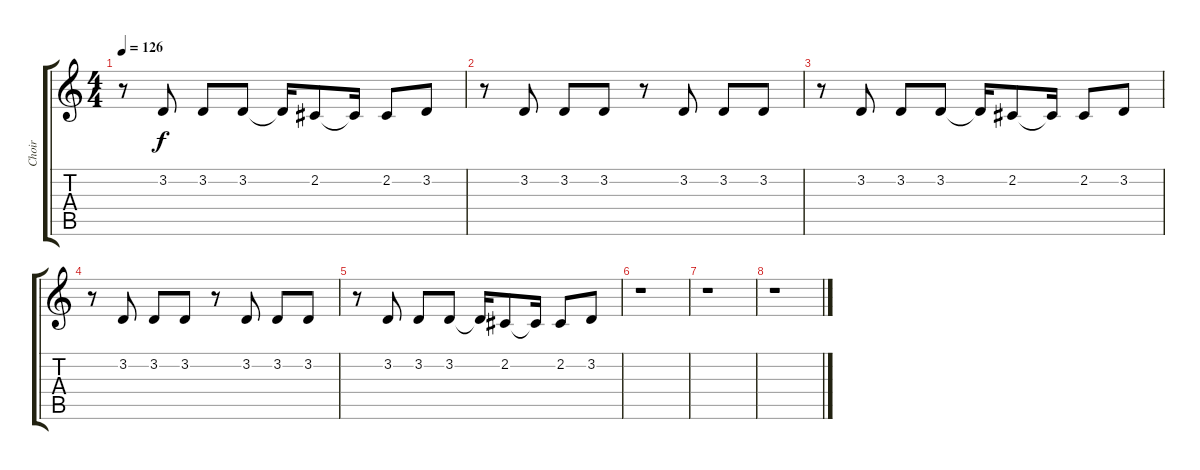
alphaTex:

\track ("Choir" "Choir") {instrument flute}
\staff {score tabs}
\tuning (E4 B3 G3 D3 A2 E2) {hide}
\ts (4 4)
\tempo 126
\clef g2
\ks c
r.8{dy f} 3.2.8 3.2.8 3.2.8 3.2{t}.16 2.2.8 2.2{t}.16 2.2.8 3.2.8 |
r.8 3.2.8 3.2.8 3.2.8 r.8 3.2.8 3.2.8 3.2.8 |
r.8 3.2.8 3.2.8 3.2.8 3.2{t}.16 2.2.8 2.2{t}.16 2.2.8 3.2.8 |
r.8 3.2.8 3.2.8 3.2.8 r.8 3.2.8 3.2.8 3.2.8 |
r.8 3.2.8 3.2.8 3.2.8 3.2{t}.16 2.2.8 2.2{t}.16 2.2.8 3.2.8 |
r.1 |
r.1 |
r.1
